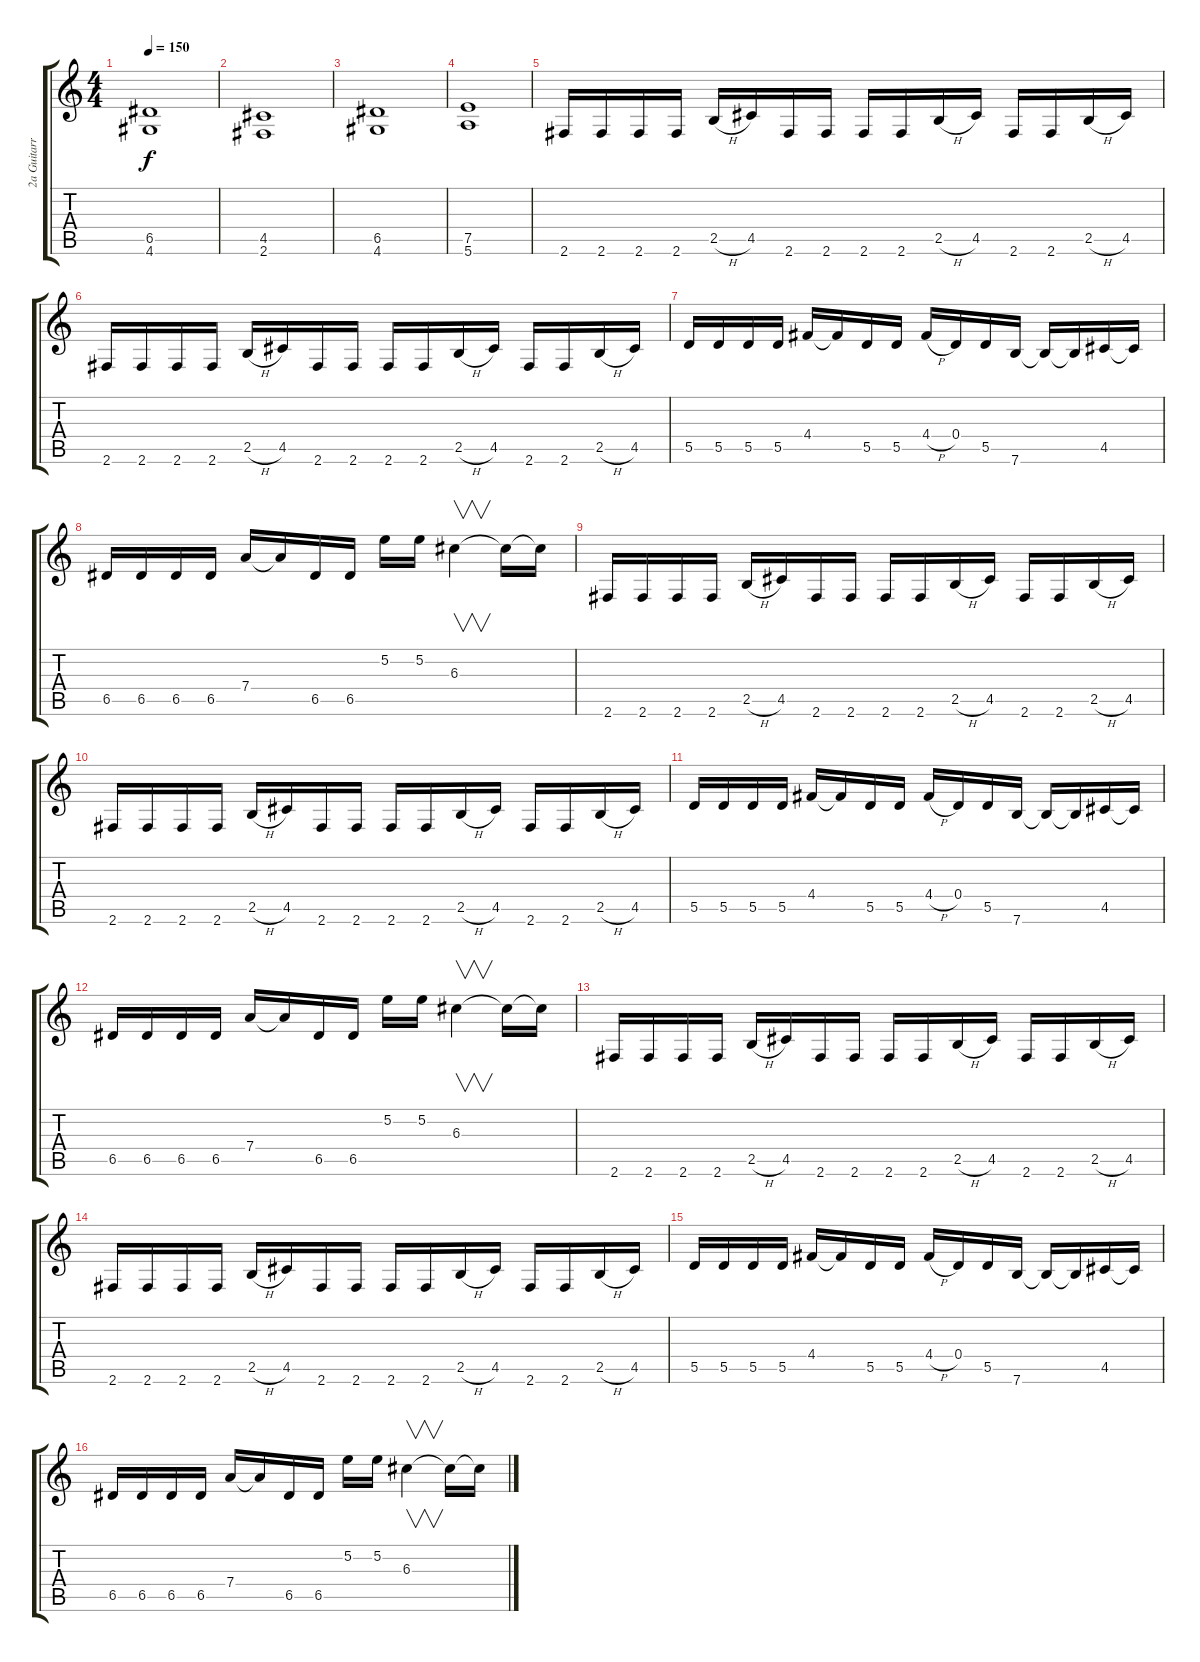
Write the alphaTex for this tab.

\track ("2a Guitarra" "2a Guitarr") {instrument distortionguitar}
\staff {score tabs}
\tuning (E4 B3 G3 D3 A2 E2) {hide}
\ts (4 4)
\tempo 150
\clef g2
\ks c
(6.5 4.6).1{dy f} |
(4.5 2.6).1 |
(6.5 4.6).1 |
(7.5 5.6).1 |
2.6.16 2.6.16 2.6.16 2.6.16 2.5{h}.16 4.5.16 2.6.16 2.6.16 2.6.16 2.6.16 2.5{h}.16 4.5.16 2.6.16 2.6.16 2.5{h}.16 4.5.16 |
2.6.16 2.6.16 2.6.16 2.6.16 2.5{h}.16 4.5.16 2.6.16 2.6.16 2.6.16 2.6.16 2.5{h}.16 4.5.16 2.6.16 2.6.16 2.5{h}.16 4.5.16 |
5.5.16 5.5.16 5.5.16 5.5.16 4.4.16 4.4{t}.16 5.5.16 5.5.16 4.4{h}.16 0.4.16 5.5.16 7.6.16 7.6{t}.16 7.6{t}.16 4.5.16 4.5{t}.16 |
6.5.16 6.5.16 6.5.16 6.5.16 7.4.16 7.4{t}.16 6.5.16 6.5.16 5.2.16 5.2.16 6.3.4{v} 6.3{t}.16 6.3{t}.16 |
2.6.16 2.6.16 2.6.16 2.6.16 2.5{h}.16 4.5.16 2.6.16 2.6.16 2.6.16 2.6.16 2.5{h}.16 4.5.16 2.6.16 2.6.16 2.5{h}.16 4.5.16 |
2.6.16 2.6.16 2.6.16 2.6.16 2.5{h}.16 4.5.16 2.6.16 2.6.16 2.6.16 2.6.16 2.5{h}.16 4.5.16 2.6.16 2.6.16 2.5{h}.16 4.5.16 |
5.5.16 5.5.16 5.5.16 5.5.16 4.4.16 4.4{t}.16 5.5.16 5.5.16 4.4{h}.16 0.4.16 5.5.16 7.6.16 7.6{t}.16 7.6{t}.16 4.5.16 4.5{t}.16 |
6.5.16 6.5.16 6.5.16 6.5.16 7.4.16 7.4{t}.16 6.5.16 6.5.16 5.2.16 5.2.16 6.3.4{v} 6.3{t}.16 6.3{t}.16 |
2.6.16 2.6.16 2.6.16 2.6.16 2.5{h}.16 4.5.16 2.6.16 2.6.16 2.6.16 2.6.16 2.5{h}.16 4.5.16 2.6.16 2.6.16 2.5{h}.16 4.5.16 |
2.6.16 2.6.16 2.6.16 2.6.16 2.5{h}.16 4.5.16 2.6.16 2.6.16 2.6.16 2.6.16 2.5{h}.16 4.5.16 2.6.16 2.6.16 2.5{h}.16 4.5.16 |
5.5.16 5.5.16 5.5.16 5.5.16 4.4.16 4.4{t}.16 5.5.16 5.5.16 4.4{h}.16 0.4.16 5.5.16 7.6.16 7.6{t}.16 7.6{t}.16 4.5.16 4.5{t}.16 |
6.5.16 6.5.16 6.5.16 6.5.16 7.4.16 7.4{t}.16 6.5.16 6.5.16 5.2.16 5.2.16 6.3.4{v} 6.3{t}.16 6.3{t}.16
